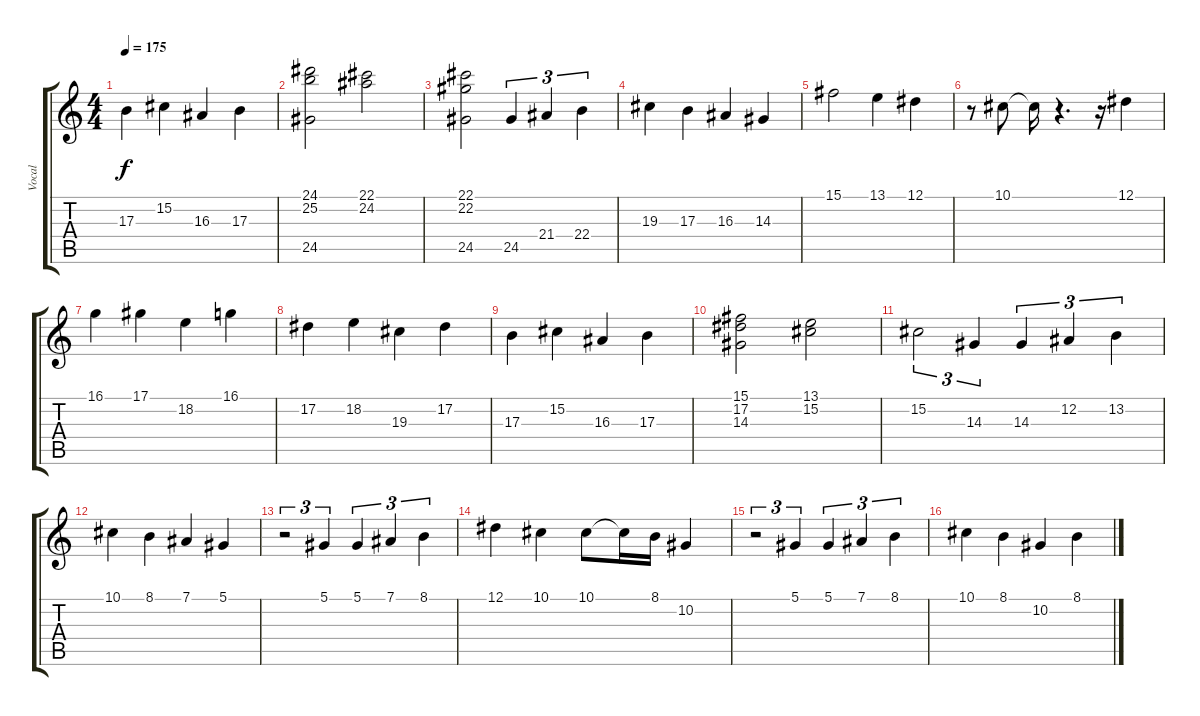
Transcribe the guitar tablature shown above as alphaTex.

\track ("Vocal" "Vocal") {instrument synthvoice}
\staff {score tabs}
\tuning (Eb4 Bb3 Gb3 Db3 Ab2 Eb2) {hide}
\ts (4 4)
\tempo 175
\clef g2
\ks c
17.3.4{dy f} 15.2.4 16.3.4 17.3.4 |
(24.1 25.2 24.5).2 (22.1 24.2).2 |
(22.1 22.2 24.5).2 24.5.4{tu (3 2)} 21.4.4{tu (3 2)} 22.4.4{tu (3 2)} |
19.3.4 17.3.4 16.3.4 14.3.4 |
15.1.2 13.1.4 12.1.4 |
r.8 10.1.8 10.1{t}.16 r.4{d} r.16 12.1.4 |
16.1.4 17.1.4 18.2.4 16.1.4 |
17.2.4 18.2.4 19.3.4 17.2.4 |
17.3.4 15.2.4 16.3.4 17.3.4 |
(15.1 17.2 14.3).2 (13.1 15.2).2 |
15.2.2{tu (3 2)} 14.3.4{tu (3 2)} 14.3.4{tu (3 2)} 12.2.4{tu (3 2)} 13.2.4{tu (3 2)} |
10.1.4 8.1.4 7.1.4 5.1.4 |
r.2{tu (3 2)} 5.1.4{tu (3 2)} 5.1.4{tu (3 2)} 7.1.4{tu (3 2)} 8.1.4{tu (3 2)} |
12.1.4 10.1.4 10.1.8 10.1{t}.16 8.1.16 10.2.4 |
r.2{tu (3 2)} 5.1.4{tu (3 2)} 5.1.4{tu (3 2)} 7.1.4{tu (3 2)} 8.1.4{tu (3 2)} |
10.1.4 8.1.4 10.2.4 8.1.4
